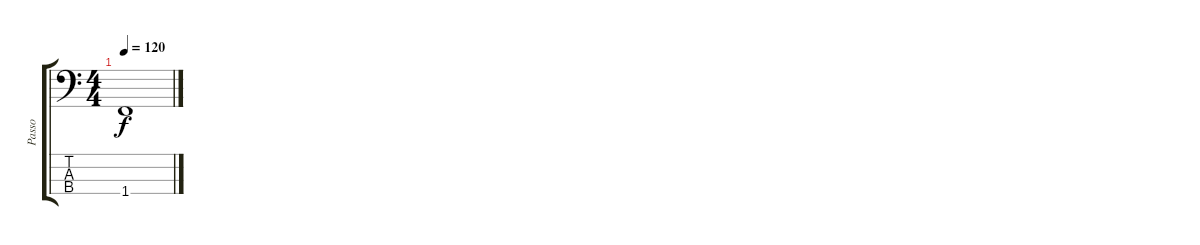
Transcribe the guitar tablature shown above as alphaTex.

\track ("Passo" "Passo") {instrument electricbassfinger}
\staff {score tabs}
\tuning (G2 D2 A1 E1) {hide}
\ts (4 4)
\tempo 120
\clef f4
\ks c
1.4{t}.1{dy f}
